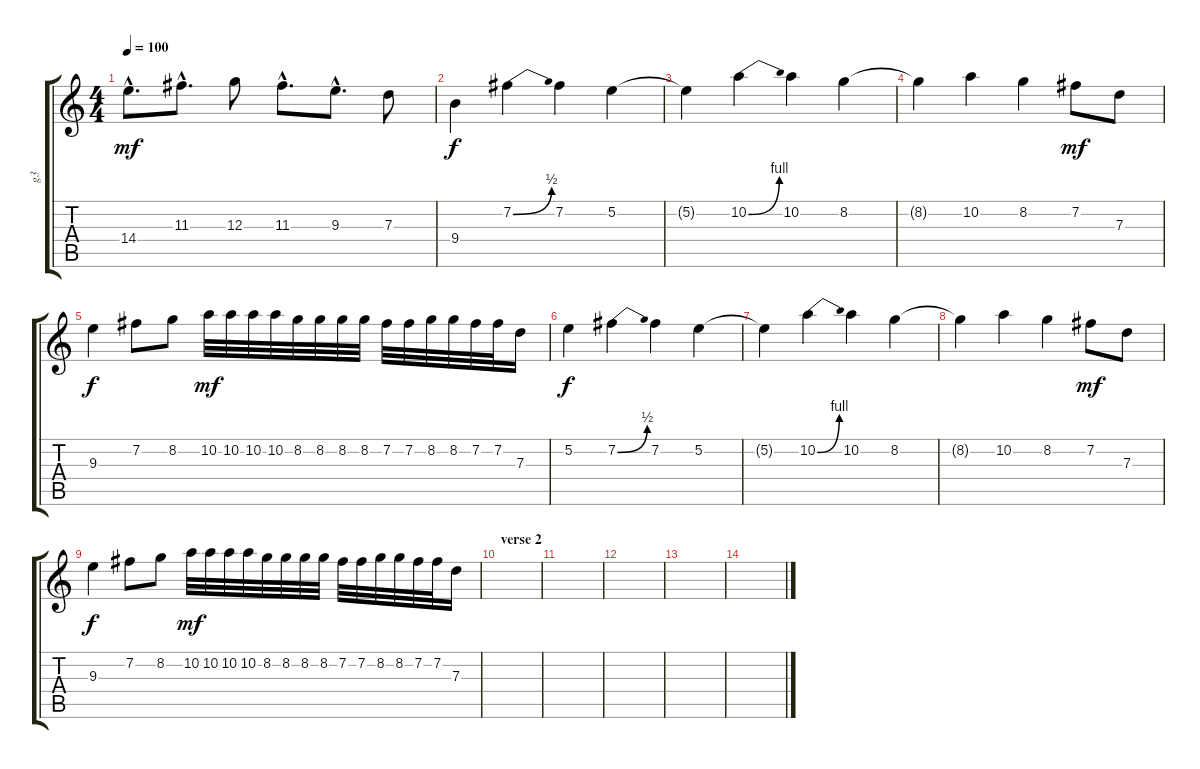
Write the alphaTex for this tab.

\track ("g3" "g3") {instrument distortionguitar}
\staff {score tabs}
\tuning (E4 B3 G3 D3 A2 E2) {hide}
\ts (4 4)
\tempo 100
\clef g2
\ks c
14.4{hac}.8{d dy mf} 11.3{hac}.8{d} 12.3.8 11.3{hac}.8{d} 9.3{hac}.8{d} 7.3.8 |
\section ("" "")
9.4.4{dy f} 7.2{be (bend 0 0 60 2)}.4 7.2.4 5.2.4 |
5.2{t}.4 10.2{be (bend 0 0 60 4)}.4 10.2.4 8.2.4 |
8.2{t}.4 10.2.4 8.2.4 7.2.8{dy mf} 7.3.8 |
9.3.4{dy f} 7.2.8 8.2.8 10.2.32{dy mf} 10.2.32 10.2.32 10.2.32 8.2.32 8.2.32 8.2.32 8.2.32 7.2.32 7.2.32 8.2.32 8.2.32 7.2.32 7.2.32 7.3.16 |
5.2.4{dy f} 7.2{be (bend 0 0 60 2)}.4 7.2.4 5.2.4 |
5.2{t}.4 10.2{be (bend 0 0 60 4)}.4 10.2.4 8.2.4 |
8.2{t}.4 10.2.4 8.2.4 7.2.8{dy mf} 7.3.8 |
9.3.4{dy f} 7.2.8 8.2.8 10.2.32{dy mf} 10.2.32 10.2.32 10.2.32 8.2.32 8.2.32 8.2.32 8.2.32 7.2.32 7.2.32 8.2.32 8.2.32 7.2.32 7.2.32 7.3.16 |
\section ("" "verse 2")
|
|
|
|
\section ("" "")
